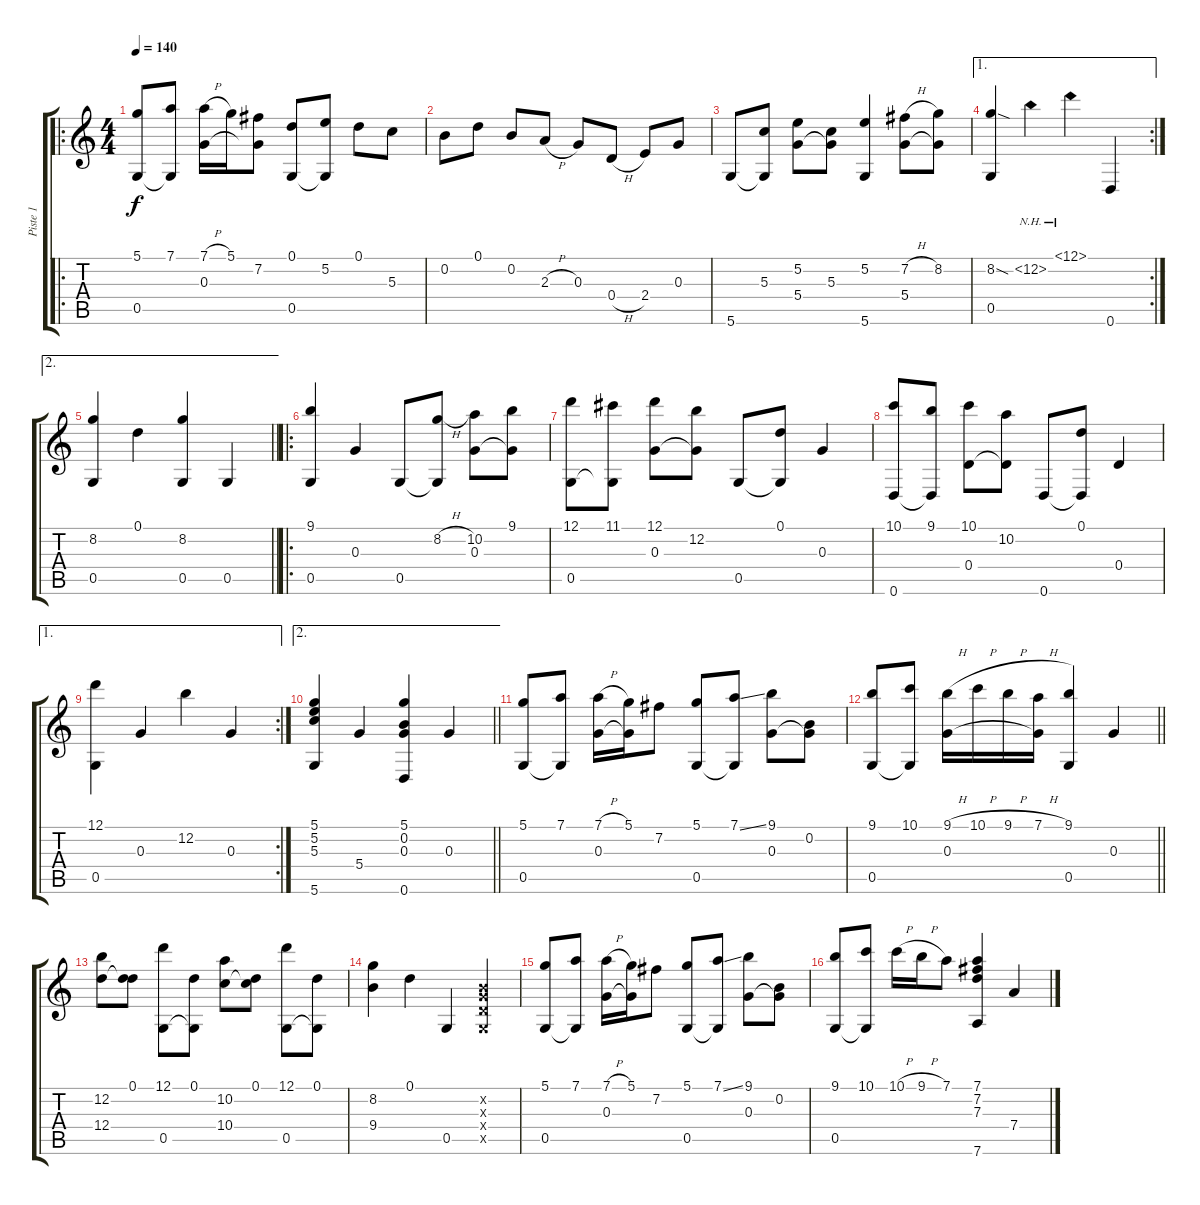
\track ("Piste 1" "Piste 1") {instrument acousticguitarsteel}
\staff {score tabs}
\tuning (D4 B3 G3 D3 G2 D2) {hide}
\ro
\ts (4 4)
\tempo 140
\clef g2
\ks c
(5.1 0.5).8{dy f instrument acousticguitarsteel} (7.1 0.5{t}).8 (7.1{h} 0.3).16 5.1.16 (7.2 0.3{t}).8 (0.1 0.5).8 (5.2 0.5{t}).8 0.1.8 5.3.8 |
0.2.8 0.1.8 0.2.8 2.3{h}.8 0.3.8 0.4{h}.8 2.4.8 0.3.8 |
5.6.8 (5.3 5.6{t}).8 (5.2 5.4).8 (5.3 5.4{t}).8 (5.2 5.6).4 (7.2{h} 5.4).8 (8.2 5.4{t}).8 |
\ae 1
\rc 2
(8.2{sod} 0.5).4 12.2{nh}.4 12.1{nh}.4 0.6.4 |
\ae 2
\barLineRight lightlight
(8.2 0.5).4 0.1.4 (8.2 0.5).4 0.5.4 |
\ro
(9.1 0.5).4 0.3.4 0.5.8 (8.2{h} 0.5{t}).8 (10.2 0.3).8 (9.1 0.3{t}).8 |
(12.1 0.5).8 (11.1 0.5{t}).8 (12.1 0.3).8 (12.2 0.3{t}).8 0.5.8 (0.1 0.5{t}).8 0.3.4 |
(10.1 0.6).8 (9.1 0.6{t}).8 (10.1 0.4).8 (10.2 0.4{t}).8 0.6.8 (0.1 0.6{t}).8 0.4.4 |
\ae 1
\rc 2
(12.1 0.5).4 0.3.4 12.2.4 0.3.4 |
\ae 2
\barLineRight lightlight
(5.1 5.2 5.3 5.6).4 5.4.4 (5.1 0.2 0.3 0.6).4 0.3.4 |
(5.1 0.5).8 (7.1 0.5{t}).8 (7.1{h} 0.3).16 (5.1 0.3{t}).16 7.2.8 (5.1 0.5).8 (7.1{ss} 0.5{t}).8 (9.1 0.3).8 (0.2 0.3{t}).8 |
\barLineRight lightlight
(9.1 0.5).8 (10.1 0.5{t}).8 (9.1{h} 0.3).16 10.1{h}.16 9.1{h}.16 (7.1{h} 0.3{t}).16 (9.1 0.5).4 0.3.4 |
(12.2 12.4).8 (0.1 12.4{t}).8 (12.1 0.5).8 (0.1 0.5{t}).8 (10.2 10.4).8 (0.1 10.4{t}).8 (12.1 0.5).8 (0.1 0.5{t}).8 |
(8.2 9.4).4 0.1.4 0.5.4 (0.2{x} 0.3{x} 0.4{x} 0.5{x}).4 |
(5.1 0.5).8 (7.1 0.5{t}).8 (7.1{h} 0.3).16 (5.1 0.3{t}).16 7.2.8 (5.1 0.5).8 (7.1{ss} 0.5{t}).8 (9.1 0.3).8 (0.2 0.3{t}).8 |
(9.1 0.5).8 (10.1 0.5{t}).8 10.1{h}.16 9.1{h}.16 7.1.8 (7.1 7.2 7.3 7.6).4 7.4.4
